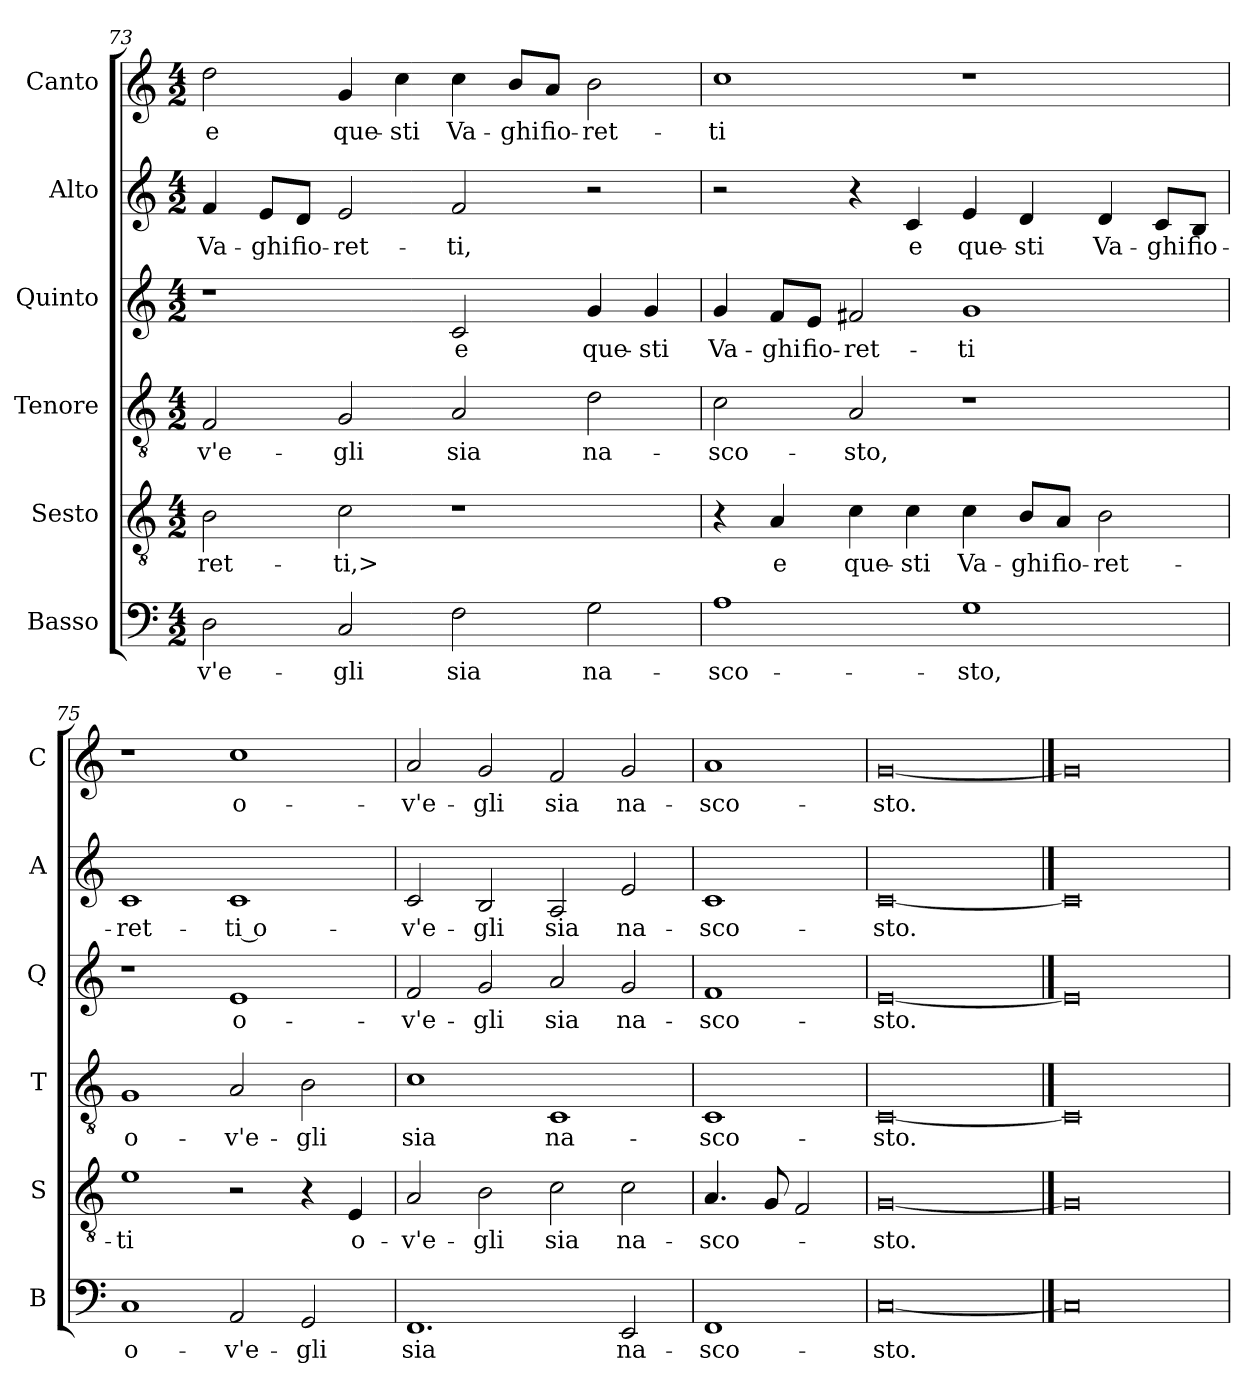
**kern	**text	**kern	**text	**kern	**text	**kern	**text	**kern	**text	**kern	**text
*part6	*part6	*part5	*part5	*part4	*part4	*part3	*part3	*part2	*part2	*part1	*part1
*staff6	*staff6	*staff5	*staff5	*staff4	*staff4	*staff3	*staff3	*staff2	*staff2	*staff1	*staff1
*I"Basso	*	*I"Sesto	*	*I"Tenore	*	*I"Quinto	*	*I"Alto	*	*I"Canto	*
*I'B	*	*I'S	*	*I'T	*	*I'Q	*	*I'A	*	*I'C	*
*clefF4	*	*clefGv2	*	*clefGv2	*	*clefG2	*	*clefG2	*	*clefG2	*
*k[]	*	*k[]	*	*k[]	*	*k[]	*	*k[]	*	*k[]	*
*a:	*	*a:	*	*a:	*	*a:	*	*a:	*	*a:	*
*M4/2	*	*M4/2	*	*M4/2	*	*M4/2	*	*M4/2	*	*M4/2	*
=73	=73	=73	=73	=73	=73	=73	=73	=73	=73	=73	=73
2D	-v'e-	2B	-ret-	2F	-v'e-	1r	.	4f	Va-	2dd	e
.	.	.	.	.	.	.	.	8e/L	-ghi	.	.
.	.	.	.	.	.	.	.	8d/J	fio-	.	.
2C	-gli	2c	-ti,>	2G	-gli	.	.	2e	-ret-	4g	que-
.	.	.	.	.	.	.	.	.	.	4cc	-sti
2F	sia	1r	.	2A	sia	2c	e	2f	-ti,	4cc	Va-
.	.	.	.	.	.	.	.	.	.	8b/L	-ghi
.	.	.	.	.	.	.	.	.	.	8a/J	fio-
2G	na-	.	.	2d	na-	4g	que-	2r	.	2b	-ret-
.	.	.	.	.	.	4g	-sti	.	.	.	.
=74	=74	=74	=74	=74	=74	=74	=74	=74	=74	=74	=74
1A	-sco-	4r	.	2c	-sco-	4g	Va-	2r	.	1cc	-ti
.	.	4A	e	.	.	8f/L	-ghi	.	.	.	.
.	.	.	.	.	.	8e/J	fio-	.	.	.	.
.	.	4c	que-	2A	-sto,	2f#X	-ret-	4r	.	.	.
.	.	4c	-sti	.	.	.	.	4c	e	.	.
1G	-sto,	4c	Va-	1r	.	1g	-ti	4e	que-	1r	.
.	.	8B/L	-ghi	.	.	.	.	4d	-sti	.	.
.	.	8A/J	fio-	.	.	.	.	.	.	.	.
.	.	2B	-ret-	.	.	.	.	4d	Va-	.	.
.	.	.	.	.	.	.	.	8c/L	-ghi	.	.
.	.	.	.	.	.	.	.	8B/J	fio-	.	.
=75	=75	=75	=75	=75	=75	=75	=75	=75	=75	=75	=75
1C	o-	1e	-ti	1G	o-	1r	.	1c	-ret-	1r	.
2AA	-v'e-	2r	.	2A	-v'e-	1e	o-	1c	-ti o-	1cc	o-
2GG	-gli	4r	.	2B	-gli	.	.	.	.	.	.
.	.	4E	o-	.	.	.	.	.	.	.	.
=76	=76	=76	=76	=76	=76	=76	=76	=76	=76	=76	=76
1.FF	sia	2A	-v'e-	1c	sia	2f	-v'e-	2c	-v'e-	2a	-v'e-
.	.	2B	-gli	.	.	2g	-gli	2B	-gli	2g	-gli
.	.	2c	sia	1C	na-	2a	sia	2A	sia	2f	sia
2EE	na-	2c	na-	.	.	2g	na-	2e	na-	2g	na-
=77	=77	=77	=77	=77	=77	=77	=77	=77	=77	=77	=77
1FF	-sco-	4.A	-sco-	1C	-sco-	1f	-sco-	1c	-sco-	1a	-sco-
.	.	8G	.	.	.	.	.	.	.	.	.
.	.	2F	.	.	.	.	.	.	.	.	.
=78	=78	=78	=78	=78	=78	=78	=78	=78	=78	=78	=78
[0C	-sto.	[0G	-sto.	[0C	-sto.	[0e	-sto.	[0c	-sto.	[0g	-sto.
==79	==79	==79	==79	==79	==79	==79	==79	==79	==79	==79	==79
0C]	.	0G]	.	0C]	.	0e]	.	0c]	.	0g]	.
=	=	=	=	=	=	=	=	=	=	=	=
*-	*-	*-	*-	*-	*-	*-	*-	*-	*-	*-	*-
